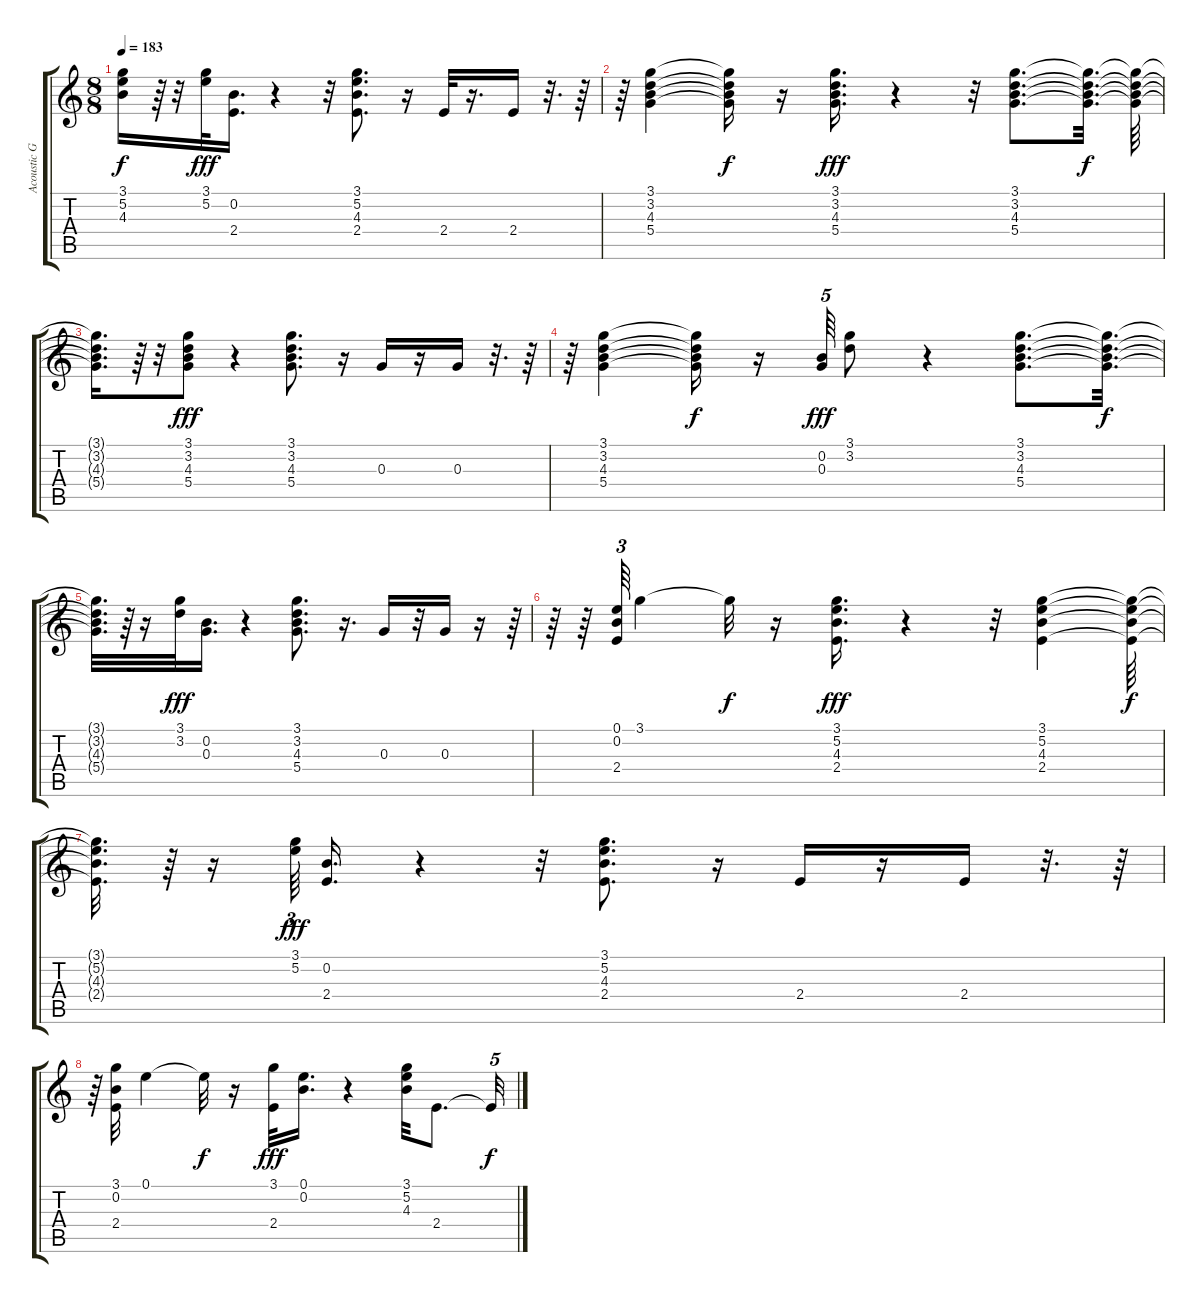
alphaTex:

\track ("Acoustic Guitar" "Acoustic G") {instrument acousticguitarsteel}
\staff {score tabs}
\tuning (E4 B3 G3 D3 A2 E2) {hide}
\ts (8 8)
\tempo 183
\clef g2
\ks c
(3.1{t} 5.2{t} 4.3{t}).16{dy f} r.64 r.32 (3.1 5.2).32{dy fff} (0.2 2.4).16{d} r.4 r.32 (3.1 5.2 4.3 2.4).8{d} r.16 2.4.32 r.16{d} 2.4.16 r.32{d} r.64 |
r.64 (3.1 3.2 4.3 5.4).4 (3.1{t} 3.2{t} 4.3{t} 5.4{t}).16{dy f} r.16 (3.1 3.2 4.3 5.4).16{d dy fff} r.4 r.32 (3.1 3.2 4.3 5.4).8{d} (3.1{t} 3.2{t} 4.3{t} 5.4{t}).32{d dy f} (3.1{t} 3.2{t} 4.3{t} 5.4{t}).64 |
(3.1{t} 3.2{t} 4.3{t} 5.4{t}).16{d} r.64 r.32 (3.1 3.2 4.3 5.4).8{dy fff} r.4 (3.1 3.2 4.3 5.4).8{d} r.16 0.3.16 r.16 0.3.16 r.32{d} r.64 |
r.64 (3.1 3.2 4.3 5.4).4 (3.1{t} 3.2{t} 4.3{t} 5.4{t}).16{dy f} r.16 (0.2 0.3).64{tu (5 4) dy fff} (3.1 3.2).8 r.4 (3.1 3.2 4.3 5.4).8{d} (3.1{t} 3.2{t} 4.3{t} 5.4{t}).32{d dy f} |
(3.1{t} 3.2{t} 4.3{t} 5.4{t}).32{d} r.64 r.16 (3.1 3.2).32{dy fff} (0.2 0.3).16{d} r.4 (3.1 3.2 4.3 5.4).8{d} r.16{d} 0.3.16 r.32 0.3.16 r.16 r.64 |
r.64 r.64 (0.1 0.2 2.4).64{tu (3 2)} 3.1.4 3.1{t}.32{dy f} r.16 (3.1 5.2 4.3 2.4).16{d dy fff} r.4 r.32 (3.1 5.2 4.3 2.4).4 (3.1{t} 5.2{t} 4.3{t} 2.4{t}).64{dy f} |
(3.1{t} 5.2{t} 4.3{t} 2.4{t}).32{d} r.64 r.16 (3.1 5.2).64{tu (3 2) dy fff} (0.2 2.4).16{d} r.4 r.32 (3.1 5.2 4.3 2.4).8{d} r.16 2.4.16 r.16 2.4.16 r.32{d} r.64 |
r.64 (3.1 0.2 2.4).32 0.1.4 0.1{t}.32{dy f} r.16 (3.1 2.4).32{dy fff} (0.1 0.2).16{d} r.4 (3.1 5.2 4.3).32 2.4.8{d} 2.4{t}.32{tu (5 4) dy f}
